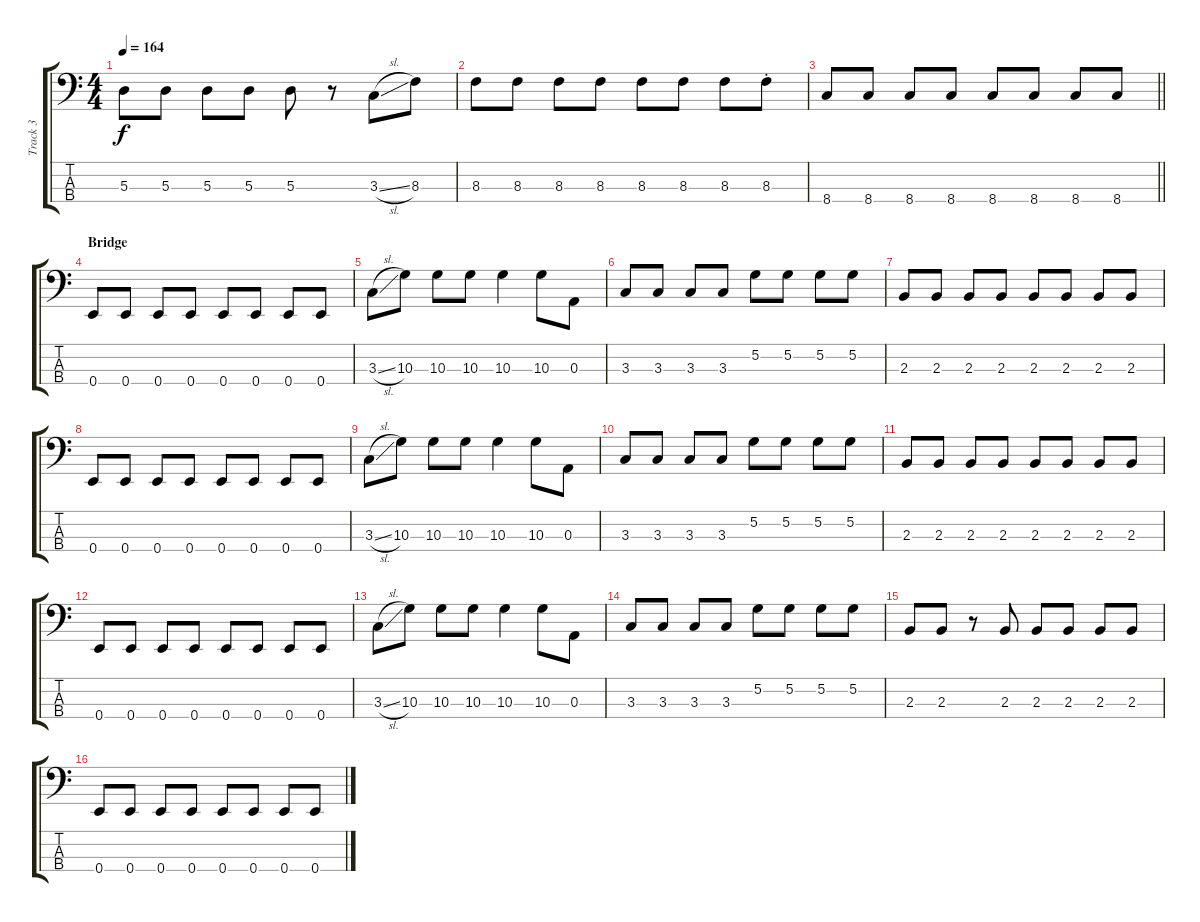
\track ("Track 3" "Track 3") {instrument electricbassfinger}
\staff {score tabs}
\tuning (G2 D2 A1 E1) {hide}
\ts (4 4)
\tempo 164
\clef f4
\ks c
5.3.8{dy f} 5.3.8 5.3.8 5.3.8 5.3.8 r.8 3.3{sl}.8 8.3.8 |
8.3.8 8.3.8 8.3.8 8.3.8 8.3.8 8.3.8 8.3.8 8.3{st}.8 |
\barLineRight lightlight
8.4.8 8.4.8 8.4.8 8.4.8 8.4.8 8.4.8 8.4.8 8.4.8 |
\section ("" "Bridge")
0.4.8 0.4.8 0.4.8 0.4.8 0.4.8 0.4.8 0.4.8 0.4.8 |
3.3{sl}.8 10.3.8 10.3.8 10.3.8 10.3.4 10.3.8 0.3.8 |
3.3.8 3.3.8 3.3.8 3.3.8 5.2.8 5.2.8 5.2.8 5.2.8 |
2.3.8 2.3.8 2.3.8 2.3.8 2.3.8 2.3.8 2.3.8 2.3.8 |
0.4.8 0.4.8 0.4.8 0.4.8 0.4.8 0.4.8 0.4.8 0.4.8 |
3.3{sl}.8 10.3.8 10.3.8 10.3.8 10.3.4 10.3.8 0.3.8 |
3.3.8 3.3.8 3.3.8 3.3.8 5.2.8 5.2.8 5.2.8 5.2.8 |
2.3.8 2.3.8 2.3.8 2.3.8 2.3.8 2.3.8 2.3.8 2.3.8 |
0.4.8 0.4.8 0.4.8 0.4.8 0.4.8 0.4.8 0.4.8 0.4.8 |
3.3{sl}.8 10.3.8 10.3.8 10.3.8 10.3.4 10.3.8 0.3.8 |
3.3.8 3.3.8 3.3.8 3.3.8 5.2.8 5.2.8 5.2.8 5.2.8 |
2.3.8 2.3.8 r.8 2.3.8 2.3.8 2.3.8 2.3.8 2.3.8 |
0.4.8 0.4.8 0.4.8 0.4.8 0.4.8 0.4.8 0.4.8 0.4.8
